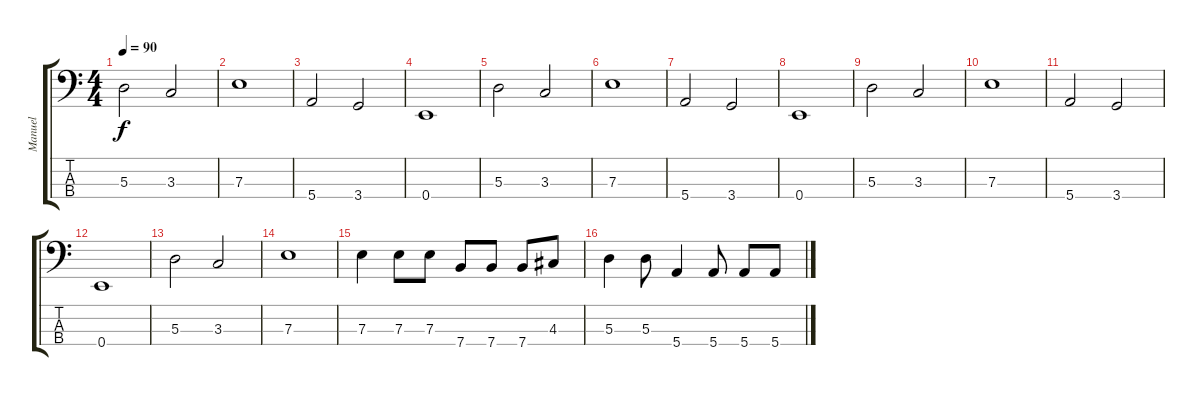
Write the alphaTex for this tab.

\track ("Manuel" "Manuel") {instrument electricbasspick}
\staff {score tabs}
\tuning (G2 D2 A1 E1) {hide}
\ts (4 4)
\tempo 90
\clef f4
\ks c
5.3.2{dy f} 3.3.2 |
7.3.1 |
5.4.2 3.4.2 |
0.4.1 |
5.3.2 3.3.2 |
7.3.1 |
5.4.2 3.4.2 |
0.4.1 |
5.3.2 3.3.2 |
7.3.1 |
5.4.2 3.4.2 |
0.4.1 |
5.3.2 3.3.2 |
7.3.1 |
7.3.4 7.3.8 7.3.8 7.4.8 7.4.8 7.4.8 4.3.8 |
5.3.4 5.3.8 5.4.4 5.4.8 5.4.8 5.4.8
